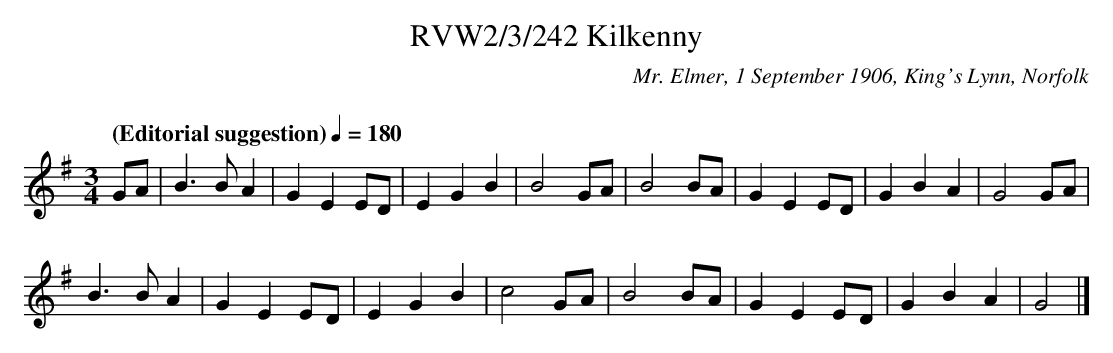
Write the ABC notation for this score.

X:1
T:RVW2/3/242 Kilkenny
C:Mr. Elmer, 1 September 1906, King's Lynn, Norfolk
C:
L:1/4
Q: "(Editorial suggestion)" 1/4=180
M:3/4
K:G
G/2A/2 | B3/2 B/2 A | G E E/2D/2 | E G B | B2 G/2A/2 | B2 B/2A/2 |G E E/2D/2 | G B A | G2 G/2A/2 |$
B3/2 B/2 A | G E E/2D/2 | E G B | c2 G/2A/2 | B2 B/2A/2 | G E E/2D/2 | G B A | G2 |]$
